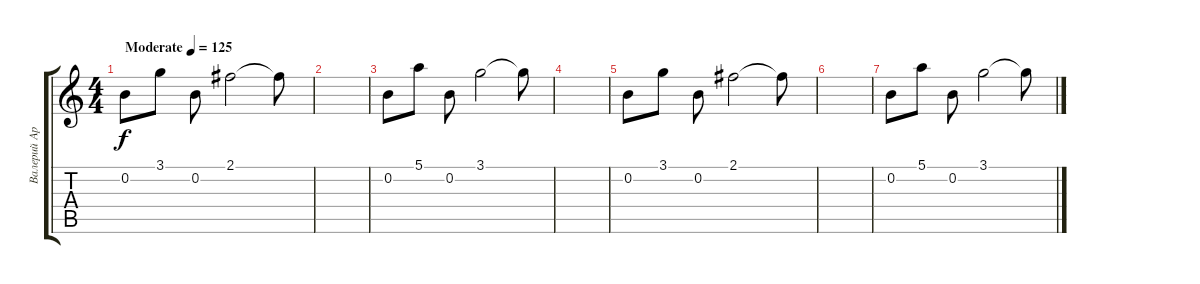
\track ("Валерий Аркадин" "Валерий Ар") {instrument electricguitarjazz}
\staff {score tabs}
\tuning (E4 B3 G3 D3 A2 E2) {hide}
\ts (4 4)
\tempo (125 "Moderate")
\clef g2
\ks c
0.2.8{dy f instrument electricguitarjazz} 3.1.8 0.2.8 2.1.2 2.1{t}.8 |
|
0.2.8 5.1.8 0.2.8 3.1.2 3.1{t}.8 |
|
0.2.8 3.1.8 0.2.8 2.1.2 2.1{t}.8 |
|
0.2.8 5.1.8 0.2.8 3.1.2 3.1{t}.8
